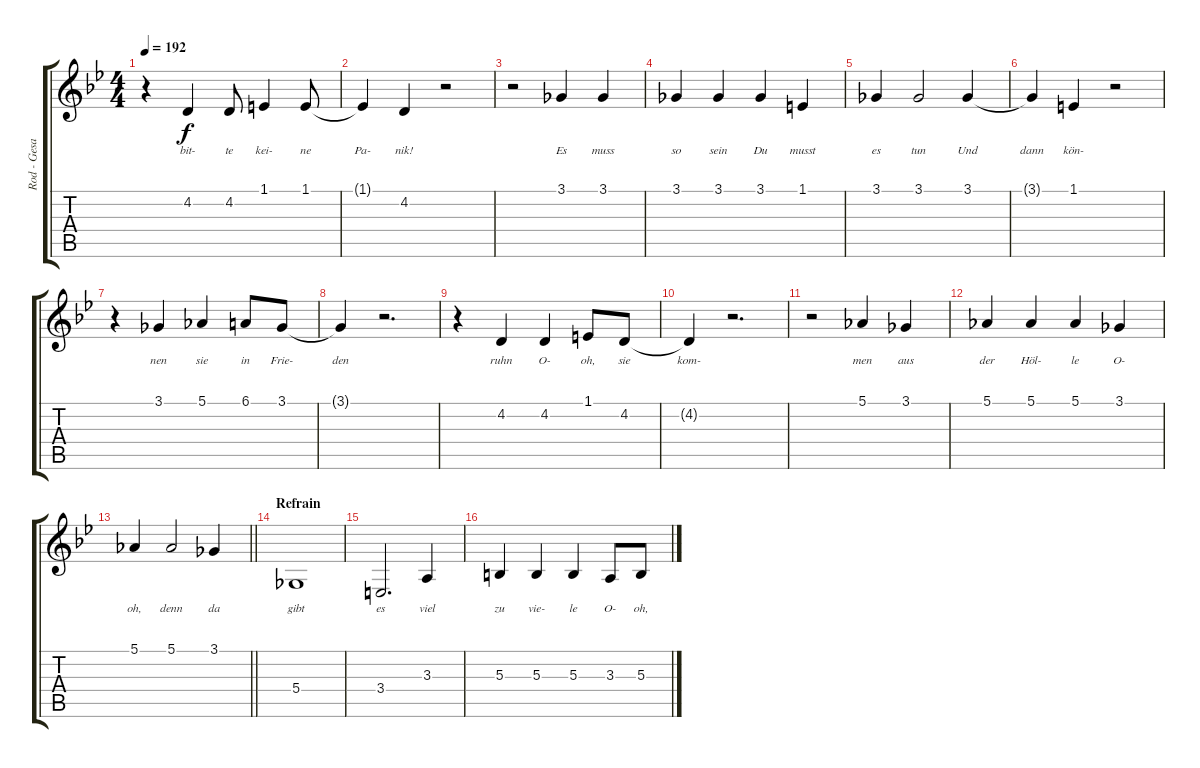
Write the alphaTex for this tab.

\track ("Rod - Gesang" "Rod - Gesa") {instrument lead8bassandlead}
\staff {score tabs}
\tuning (Eb4 Bb3 Gb3 Db3 Ab2 Eb2) {hide}
\ts (4 4)
\tempo 192
\clef g2
\ks bb
r.4{dy f} 4.2.4{lyrics (0 "bit-") lyrics (1 "") lyrics (2 "") lyrics (3 "") lyrics (4 "")} 4.2.8{lyrics (0 "te") lyrics (1 "") lyrics (2 "") lyrics (3 "") lyrics (4 "")} 1.1.4{lyrics (0 "kei-") lyrics (1 "") lyrics (2 "") lyrics (3 "") lyrics (4 "")} 1.1.8{lyrics (0 "ne") lyrics (1 "") lyrics (2 "") lyrics (3 "") lyrics (4 "")} |
1.1{t}.4{lyrics (0 "Pa-") lyrics (1 "") lyrics (2 "") lyrics (3 "") lyrics (4 "")} 4.2.4{lyrics (0 "nik!") lyrics (1 "") lyrics (2 "") lyrics (3 "") lyrics (4 "")} r.2 |
r.2 3.1.4{lyrics (0 "Es") lyrics (1 "") lyrics (2 "") lyrics (3 "") lyrics (4 "")} 3.1.4{lyrics (0 "muss") lyrics (1 "") lyrics (2 "") lyrics (3 "") lyrics (4 "")} |
3.1.4{lyrics (0 "so") lyrics (1 "") lyrics (2 "") lyrics (3 "") lyrics (4 "")} 3.1.4{lyrics (0 "sein") lyrics (1 "") lyrics (2 "") lyrics (3 "") lyrics (4 "")} 3.1.4{lyrics (0 "Du") lyrics (1 "") lyrics (2 "") lyrics (3 "") lyrics (4 "")} 1.1.4{lyrics (0 "musst") lyrics (1 "") lyrics (2 "") lyrics (3 "") lyrics (4 "")} |
3.1.4{lyrics (0 "es") lyrics (1 "") lyrics (2 "") lyrics (3 "") lyrics (4 "")} 3.1.2{lyrics (0 "tun") lyrics (1 "") lyrics (2 "") lyrics (3 "") lyrics (4 "")} 3.1.4{lyrics (0 "Und") lyrics (1 "") lyrics (2 "") lyrics (3 "") lyrics (4 "")} |
3.1{t}.4{lyrics (0 "dann") lyrics (1 "") lyrics (2 "") lyrics (3 "") lyrics (4 "")} 1.1.4{lyrics (0 "kön-") lyrics (1 "") lyrics (2 "") lyrics (3 "") lyrics (4 "")} r.2 |
r.4 3.1.4{lyrics (0 "nen") lyrics (1 "") lyrics (2 "") lyrics (3 "") lyrics (4 "")} 5.1.4{lyrics (0 "sie") lyrics (1 "") lyrics (2 "") lyrics (3 "") lyrics (4 "")} 6.1.8{lyrics (0 "in") lyrics (1 "") lyrics (2 "") lyrics (3 "") lyrics (4 "")} 3.1.8{lyrics (0 "Frie-") lyrics (1 "") lyrics (2 "") lyrics (3 "") lyrics (4 "")} |
3.1{t}.4{lyrics (0 "den") lyrics (1 "") lyrics (2 "") lyrics (3 "") lyrics (4 "")} r.2{d} |
r.4 4.2.4{lyrics (0 "ruhn") lyrics (1 "") lyrics (2 "") lyrics (3 "") lyrics (4 "")} 4.2.4{lyrics (0 "O-") lyrics (1 "") lyrics (2 "") lyrics (3 "") lyrics (4 "")} 1.1.8{lyrics (0 "oh,") lyrics (1 "") lyrics (2 "") lyrics (3 "") lyrics (4 "")} 4.2.8{lyrics (0 "sie") lyrics (1 "") lyrics (2 "") lyrics (3 "") lyrics (4 "")} |
4.2{t}.4{lyrics (0 "kom-") lyrics (1 "") lyrics (2 "") lyrics (3 "") lyrics (4 "")} r.2{d} |
r.2 5.1.4{lyrics (0 "men") lyrics (1 "") lyrics (2 "") lyrics (3 "") lyrics (4 "")} 3.1.4{lyrics (0 "aus") lyrics (1 "") lyrics (2 "") lyrics (3 "") lyrics (4 "")} |
5.1.4{lyrics (0 "der") lyrics (1 "") lyrics (2 "") lyrics (3 "") lyrics (4 "")} 5.1.4{lyrics (0 "Höl-") lyrics (1 "") lyrics (2 "") lyrics (3 "") lyrics (4 "")} 5.1.4{lyrics (0 "le") lyrics (1 "") lyrics (2 "") lyrics (3 "") lyrics (4 "")} 3.1.4{lyrics (0 "O-") lyrics (1 "") lyrics (2 "") lyrics (3 "") lyrics (4 "")} |
\barLineRight lightlight
5.1.4{lyrics (0 "oh,") lyrics (1 "") lyrics (2 "") lyrics (3 "") lyrics (4 "")} 5.1.2{lyrics (0 "denn") lyrics (1 "") lyrics (2 "") lyrics (3 "") lyrics (4 "")} 3.1.4{lyrics (0 "da") lyrics (1 "") lyrics (2 "") lyrics (3 "") lyrics (4 "")} |
\section ("" "Refrain")
5.4.1{lyrics (0 "gibt") lyrics (1 "") lyrics (2 "") lyrics (3 "") lyrics (4 "")} |
3.4.2{d lyrics (0 "es") lyrics (1 "") lyrics (2 "") lyrics (3 "") lyrics (4 "")} 3.3.4{lyrics (0 "viel") lyrics (1 "") lyrics (2 "") lyrics (3 "") lyrics (4 "")} |
5.3.4{lyrics (0 "zu") lyrics (1 "") lyrics (2 "") lyrics (3 "") lyrics (4 "")} 5.3.4{lyrics (0 "vie-") lyrics (1 "") lyrics (2 "") lyrics (3 "") lyrics (4 "")} 5.3.4{lyrics (0 "le") lyrics (1 "") lyrics (2 "") lyrics (3 "") lyrics (4 "")} 3.3.8{lyrics (0 "O-") lyrics (1 "") lyrics (2 "") lyrics (3 "") lyrics (4 "")} 5.3.8{lyrics (0 "oh,") lyrics (1 "") lyrics (2 "") lyrics (3 "") lyrics (4 "")}
